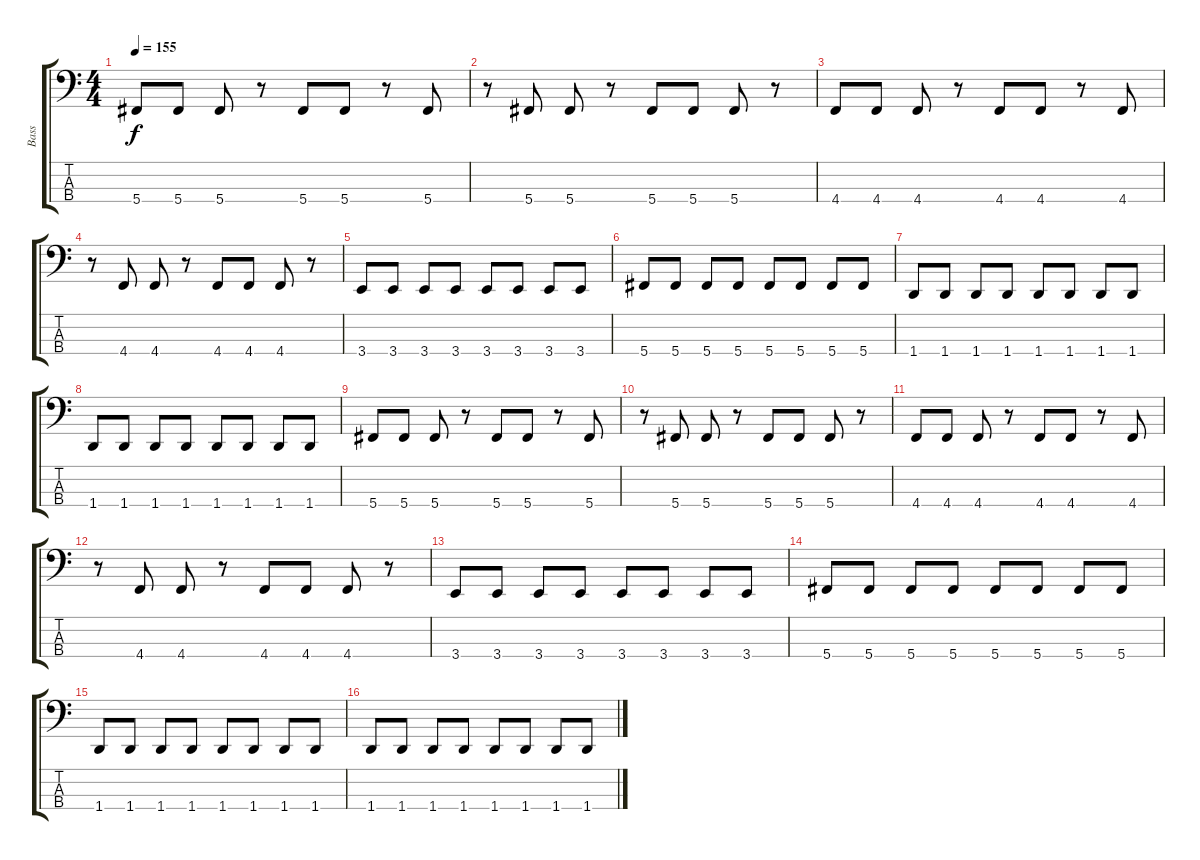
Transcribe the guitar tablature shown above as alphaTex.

\track ("Bass" "Bass") {instrument electricbassfinger}
\staff {score tabs}
\tuning (Gb2 Db2 Ab1 Db1) {hide}
\ts (4 4)
\tempo 155
\clef f4
\ks c
5.4.8{dy f} 5.4.8 5.4.8 r.8 5.4.8 5.4.8 r.8 5.4.8 |
r.8 5.4.8 5.4.8 r.8 5.4.8 5.4.8 5.4.8 r.8 |
4.4.8 4.4.8 4.4.8 r.8 4.4.8 4.4.8 r.8 4.4.8 |
r.8 4.4.8 4.4.8 r.8 4.4.8 4.4.8 4.4.8 r.8 |
3.4.8 3.4.8 3.4.8 3.4.8 3.4.8 3.4.8 3.4.8 3.4.8 |
5.4.8 5.4.8 5.4.8 5.4.8 5.4.8 5.4.8 5.4.8 5.4.8 |
1.4.8 1.4.8 1.4.8 1.4.8 1.4.8 1.4.8 1.4.8 1.4.8 |
1.4.8 1.4.8 1.4.8 1.4.8 1.4.8 1.4.8 1.4.8 1.4.8 |
5.4.8 5.4.8 5.4.8 r.8 5.4.8 5.4.8 r.8 5.4.8 |
r.8 5.4.8 5.4.8 r.8 5.4.8 5.4.8 5.4.8 r.8 |
4.4.8 4.4.8 4.4.8 r.8 4.4.8 4.4.8 r.8 4.4.8 |
r.8 4.4.8 4.4.8 r.8 4.4.8 4.4.8 4.4.8 r.8 |
3.4.8 3.4.8 3.4.8 3.4.8 3.4.8 3.4.8 3.4.8 3.4.8 |
5.4.8 5.4.8 5.4.8 5.4.8 5.4.8 5.4.8 5.4.8 5.4.8 |
1.4.8 1.4.8 1.4.8 1.4.8 1.4.8 1.4.8 1.4.8 1.4.8 |
1.4.8 1.4.8 1.4.8 1.4.8 1.4.8 1.4.8 1.4.8 1.4.8
